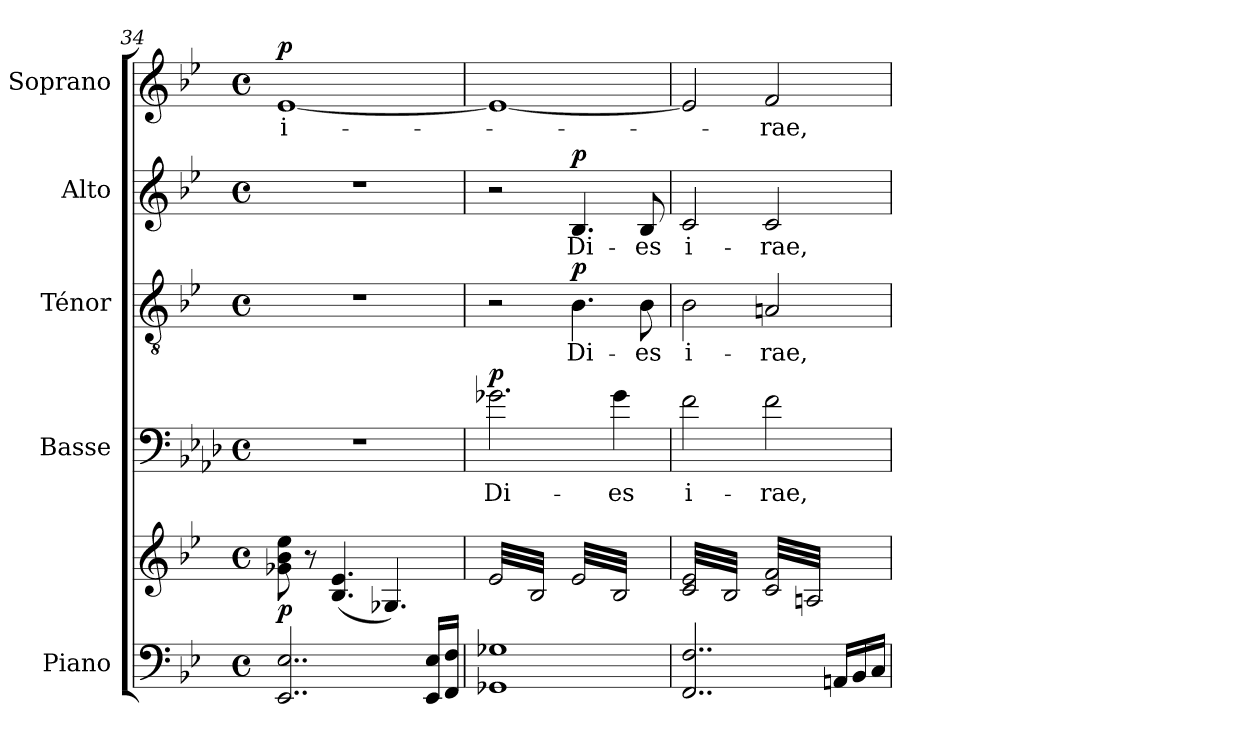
**kern	**kern	**dynam	**kern	**text	**dynam	**kern	**text	**dynam	**kern	**text	**dynam	**kern	**text	**dynam
*part5	*part5	*part5	*part4	*part4	*part4	*part3	*part3	*part3	*part2	*part2	*part2	*part1	*part1	*part1
*staff6	*staff5	*staff5/6	*staff4	*staff4	*staff4	*staff3	*staff3	*staff3	*staff2	*staff2	*staff2	*staff1	*staff1	*staff1
*I"Piano	*	*	*I"Basse	*	*	*I"Ténor	*	*	*I"Alto	*	*	*I"Soprano	*	*
*I'Pno.	*	*	*I'B.	*	*	*I'T.	*	*	*I'A.	*	*	*I'S.	*	*
*clefF4	*clefG2	*	*clefF4	*	*	*clefGv2	*	*	*clefG2	*	*	*clefG2	*	*
*	*	*	*ITrd8c14	*	*	*	*	*	*	*	*	*	*	*
*k[b-e-]	*k[b-e-]	*	*k[b-e-a-d-]	*	*	*k[b-e-]	*	*	*k[b-e-]	*	*	*k[b-e-]	*	*
*M4/4	*M4/4	*	*M4/4	*	*	*M4/4	*	*	*M4/4	*	*	*M4/4	*	*
*met(c)	*met(c)	*	*met(c)	*	*	*met(c)	*	*	*met(c)	*	*	*met(c)	*	*
=34	=34	=34	=34	=34	=34	=34	=34	=34	=34	=34	=34	=34	=34	=34
!	!	!LO:DY:a=2	!	!	!	!	!	!	!	!	!	!	!	!LO:DY:a
2..EE-/ 2..E-/	8g-X\ 8b-\ 8ee-\	p	1r	.	.	1r	.	.	1r	.	.	[1e-	i-	p
.	8r	.	.	.	.	.	.	.	.	.	.	.	.	.
.	(4.B-/ 4.e-/	.	.	.	.	.	.	.	.	.	.	.	.	.
.	4.G-X/)	.	.	.	.	.	.	.	.	.	.	.	.	.
16EE-/ 16E-/LL	.	.	.	.	.	.	.	.	.	.	.	.	.	.
16FF/ 16F/JJ	.	.	.	.	.	.	.	.	.	.	.	.	.	.
=35	=35	=35	=35	=35	=35	=35	=35	=35	=35	=35	=35	=35	=35	=35
!	!	!	!	!	!LO:DY:a	!	!	!	!	!	!	!	!	!
*	*tremolo	*	*	*	*	*	*	*	*	*	*	*	*	*
1GG-X 1G-X	(32e-/LLL	.	2.G-Xi\	Di-	p	2r	.	.	2r	.	.	1e-_	.	.
.	32B-/)	.	.	.	.	.	.	.	.	.	.	.	.	.
.	32e-/	.	.	.	.	.	.	.	.	.	.	.	.	.
.	32B-/)	.	.	.	.	.	.	.	.	.	.	.	.	.
.	32e-/	.	.	.	.	.	.	.	.	.	.	.	.	.
.	32B-/)	.	.	.	.	.	.	.	.	.	.	.	.	.
.	32e-/	.	.	.	.	.	.	.	.	.	.	.	.	.
.	32B-/)	.	.	.	.	.	.	.	.	.	.	.	.	.
.	32e-/	.	.	.	.	.	.	.	.	.	.	.	.	.
.	32B-/)	.	.	.	.	.	.	.	.	.	.	.	.	.
.	32e-/	.	.	.	.	.	.	.	.	.	.	.	.	.
.	32B-/)	.	.	.	.	.	.	.	.	.	.	.	.	.
.	32e-/	.	.	.	.	.	.	.	.	.	.	.	.	.
.	32B-/)	.	.	.	.	.	.	.	.	.	.	.	.	.
.	32e-/	.	.	.	.	.	.	.	.	.	.	.	.	.
.	32B-/)JJJ	.	.	.	.	.	.	.	.	.	.	.	.	.
!	!	!	!	!	!	!	!	!LO:DY:a	!	!	!LO:DY:a	!	!	!
.	(32e-/LLL	.	.	.	.	4.B-\	Di-	p	4.B-/	Di-	p	.	.	.
.	32B-/)	.	.	.	.	.	.	.	.	.	.	.	.	.
.	32e-/	.	.	.	.	.	.	.	.	.	.	.	.	.
.	32B-/)	.	.	.	.	.	.	.	.	.	.	.	.	.
.	32e-/	.	.	.	.	.	.	.	.	.	.	.	.	.
.	32B-/)	.	.	.	.	.	.	.	.	.	.	.	.	.
.	32e-/	.	.	.	.	.	.	.	.	.	.	.	.	.
.	32B-/)	.	.	.	.	.	.	.	.	.	.	.	.	.
.	32e-/	.	4G-i\	-es	.	.	.	.	.	.	.	.	.	.
.	32B-/)	.	.	.	.	.	.	.	.	.	.	.	.	.
.	32e-/	.	.	.	.	.	.	.	.	.	.	.	.	.
.	32B-/)	.	.	.	.	.	.	.	.	.	.	.	.	.
.	32e-/	.	.	.	.	8B-\	-es	.	8B-/	-es	.	.	.	.
.	32B-/)	.	.	.	.	.	.	.	.	.	.	.	.	.
.	32e-/	.	.	.	.	.	.	.	.	.	.	.	.	.
.	32B-/)JJJ	.	.	.	.	.	.	.	.	.	.	.	.	.
=36	=36	=36	=36	=36	=36	=36	=36	=36	=36	=36	=36	=36	=36	=36
2..FF/ 2..F/	(32c/ 32e-/LLL	.	2Fi\	i-	.	2B-\	i-	.	2c/	i-	.	2e-/]	.	.
.	32B-/)	.	.	.	.	.	.	.	.	.	.	.	.	.
.	32c/ 32e-/	.	.	.	.	.	.	.	.	.	.	.	.	.
.	32B-/)	.	.	.	.	.	.	.	.	.	.	.	.	.
.	32c/ 32e-/	.	.	.	.	.	.	.	.	.	.	.	.	.
.	32B-/)	.	.	.	.	.	.	.	.	.	.	.	.	.
.	32c/ 32e-/	.	.	.	.	.	.	.	.	.	.	.	.	.
.	32B-/)	.	.	.	.	.	.	.	.	.	.	.	.	.
.	32c/ 32e-/	.	.	.	.	.	.	.	.	.	.	.	.	.
.	32B-/)	.	.	.	.	.	.	.	.	.	.	.	.	.
.	32c/ 32e-/	.	.	.	.	.	.	.	.	.	.	.	.	.
.	32B-/)	.	.	.	.	.	.	.	.	.	.	.	.	.
.	32c/ 32e-/	.	.	.	.	.	.	.	.	.	.	.	.	.
.	32B-/)	.	.	.	.	.	.	.	.	.	.	.	.	.
.	32c/ 32e-/	.	.	.	.	.	.	.	.	.	.	.	.	.
.	32B-/)JJJ	.	.	.	.	.	.	.	.	.	.	.	.	.
.	(32c/ 32f/LLL	.	2Fi\	-rae,	.	2An/	-rae,	.	2c/	-rae,	.	2f/	-rae,	.
.	32An/)	.	.	.	.	.	.	.	.	.	.	.	.	.
.	32c/ 32f/	.	.	.	.	.	.	.	.	.	.	.	.	.
.	32An/)	.	.	.	.	.	.	.	.	.	.	.	.	.
.	32c/ 32f/	.	.	.	.	.	.	.	.	.	.	.	.	.
.	32An/)	.	.	.	.	.	.	.	.	.	.	.	.	.
.	32c/ 32f/	.	.	.	.	.	.	.	.	.	.	.	.	.
.	32An/)	.	.	.	.	.	.	.	.	.	.	.	.	.
.	32c/ 32f/	.	.	.	.	.	.	.	.	.	.	.	.	.
.	32An/)	.	.	.	.	.	.	.	.	.	.	.	.	.
.	32c/ 32f/	.	.	.	.	.	.	.	.	.	.	.	.	.
.	32An/)	.	.	.	.	.	.	.	.	.	.	.	.	.
*Xtuplet	*	*	*	*	*	*	*	*	*	*	*	*	*	*
24AAn/LL	32c/ 32f/	.	.	.	.	.	.	.	.	.	.	.	.	.
.	32An/)	.	.	.	.	.	.	.	.	.	.	.	.	.
24BB-/	.	.	.	.	.	.	.	.	.	.	.	.	.	.
.	32c/ 32f/	.	.	.	.	.	.	.	.	.	.	.	.	.
24C/JJ	.	.	.	.	.	.	.	.	.	.	.	.	.	.
.	32An/)JJJ	.	.	.	.	.	.	.	.	.	.	.	.	.
*	*Xtremolo	*	*	*	*	*	*	*	*	*	*	*	*	*
.	.	.	.	.	.	.	.	.	.	.	.	.	.	.
.	.	.	.	.	.	.	.	.	.	.	.	.	.	.
.	.	.	.	.	.	.	.	.	.	.	.	.	.	.
.	.	.	.	.	.	.	.	.	.	.	.	.	.	.
.	.	.	.	.	.	.	.	.	.	.	.	.	.	.
.	.	.	.	.	.	.	.	.	.	.	.	.	.	.
.	.	.	.	.	.	.	.	.	.	.	.	.	.	.
.	.	.	.	.	.	.	.	.	.	.	.	.	.	.
=	=	=	=	=	=	=	=	=	=	=	=	=	=	=
*-	*-	*-	*-	*-	*-	*-	*-	*-	*-	*-	*-	*-	*-	*-
